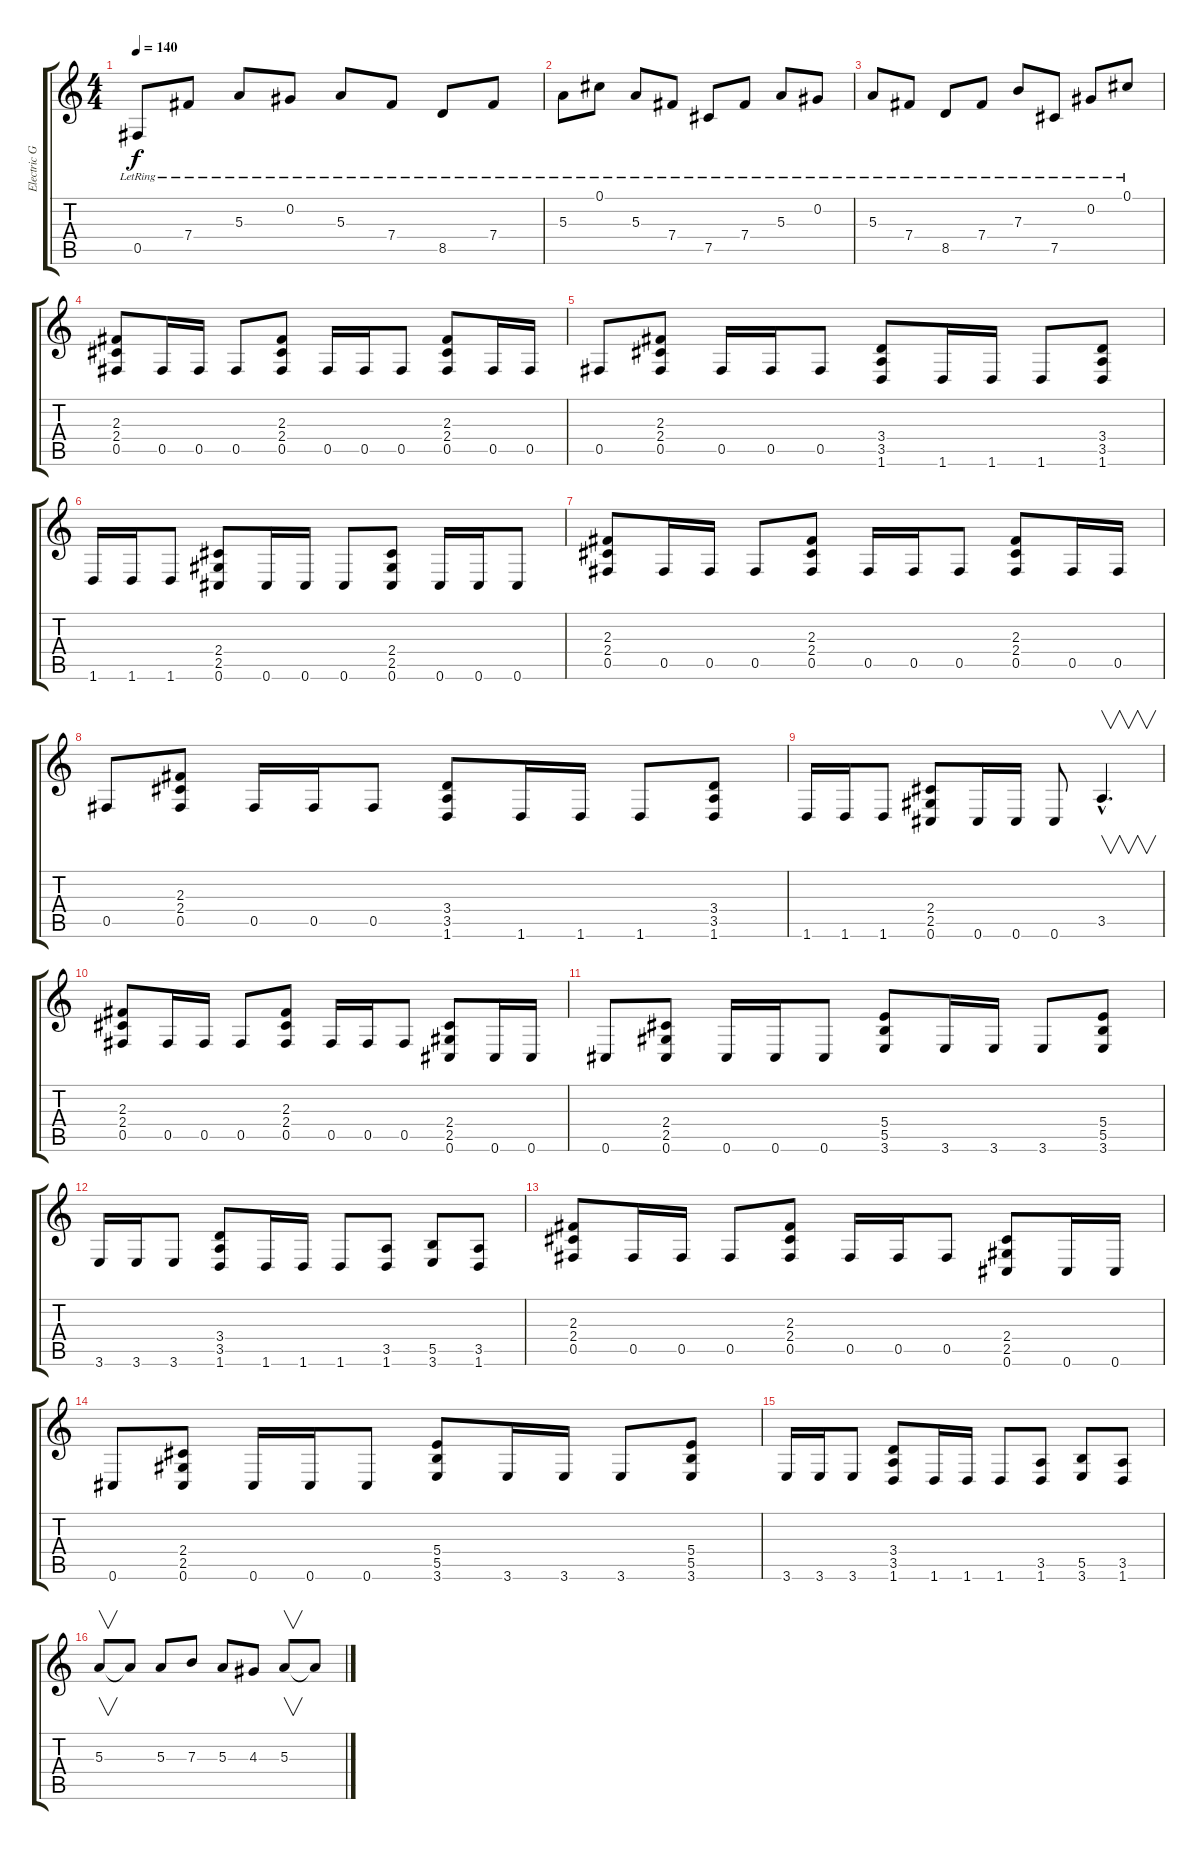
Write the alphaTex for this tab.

\track ("Electric Guitar 1" "Electric G") {instrument distortionguitar}
\staff {score tabs}
\tuning (Db4 Ab3 E3 B2 Gb2 Db2) {hide}
\ts (4 4)
\tempo 140
\clef g2
\ks c
0.5{lr}.8{dy f instrument electricguitarclean} 7.4{lr}.8 5.3{lr}.8 0.2{lr}.8 5.3{lr}.8 7.4{lr}.8 8.5{lr}.8 7.4{lr}.8 |
5.3{lr}.8 0.1{lr}.8 5.3{lr}.8 7.4{lr}.8 7.5{lr}.8 7.4{lr}.8 5.3{lr}.8 0.2{lr}.8 |
5.3{lr}.8 7.4{lr}.8 8.5{lr}.8 7.4{lr}.8 7.3{lr}.8 7.5{lr}.8 0.2{lr}.8 0.1{lr}.8 |
(2.3 2.4 0.5).8{instrument distortionguitar} 0.5.16 0.5.16 0.5.8 (2.3 2.4 0.5).8 0.5.16 0.5.16 0.5.8 (2.3 2.4 0.5).8 0.5.16 0.5.16 |
0.5.8 (2.3 2.4 0.5).8 0.5.16 0.5.16 0.5.8 (3.4 3.5 1.6).8 1.6.16 1.6.16 1.6.8 (3.4 3.5 1.6).8 |
1.6.16 1.6.16 1.6.8 (2.4 2.5 0.6).8 0.6.16 0.6.16 0.6.8 (2.4 2.5 0.6).8 0.6.16 0.6.16 0.6.8 |
(2.3 2.4 0.5).8 0.5.16 0.5.16 0.5.8 (2.3 2.4 0.5).8 0.5.16 0.5.16 0.5.8 (2.3 2.4 0.5).8 0.5.16 0.5.16 |
0.5.8 (2.3 2.4 0.5).8 0.5.16 0.5.16 0.5.8 (3.4 3.5 1.6).8 1.6.16 1.6.16 1.6.8 (3.4 3.5 1.6).8 |
1.6.16 1.6.16 1.6.8 (2.4 2.5 0.6).8 0.6.16 0.6.16 0.6.8 3.5{hac}.4{v d} |
(2.3 2.4 0.5).8 0.5.16 0.5.16 0.5.8 (2.3 2.4 0.5).8 0.5.16 0.5.16 0.5.8 (2.4 2.5 0.6).8 0.6.16 0.6.16 |
0.6.8 (2.4 2.5 0.6).8 0.6.16 0.6.16 0.6.8 (5.4 5.5 3.6).8 3.6.16 3.6.16 3.6.8 (5.4 5.5 3.6).8 |
3.6.16 3.6.16 3.6.8 (3.4 3.5 1.6).8 1.6.16 1.6.16 1.6.8 (3.5 1.6).8 (5.5 3.6).8 (3.5 1.6).8 |
(2.3 2.4 0.5).8 0.5.16 0.5.16 0.5.8 (2.3 2.4 0.5).8 0.5.16 0.5.16 0.5.8 (2.4 2.5 0.6).8 0.6.16 0.6.16 |
0.6.8 (2.4 2.5 0.6).8 0.6.16 0.6.16 0.6.8 (5.4 5.5 3.6).8 3.6.16 3.6.16 3.6.8 (5.4 5.5 3.6).8 |
3.6.16 3.6.16 3.6.8 (3.4 3.5 1.6).8 1.6.16 1.6.16 1.6.8 (3.5 1.6).8 (5.5 3.6).8 (3.5 1.6).8 |
5.3.8{v} 5.3{t}.8 5.3.8 7.3.8 5.3.8 4.3.8 5.3.8{v} 5.3{t}.8
